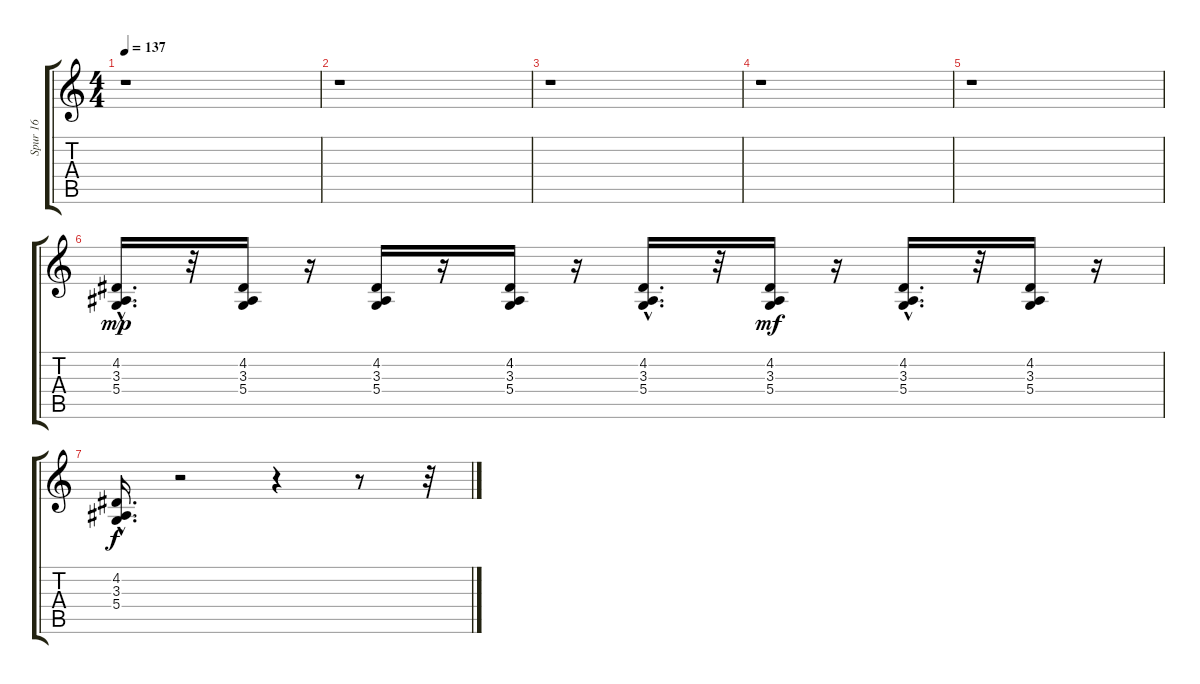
\track ("Spur 16" "Spur 16") {instrument drawbarorgan}
\staff {score tabs}
\tuning (E4 B3 G3 D3 A2 E2) {hide}
\ts (4 4)
\tempo 137
\clef g2
\ks c
r.1{dy mf} |
r.1 |
r.1 |
r.1 |
r.1 |
(4.2{hac} 3.3 5.4).16{d dy mp instrument drawbarorgan} r.32 (4.2 3.3 5.4).16 r.16 (4.2 3.3 5.4).16 r.16 (4.2 3.3 5.4).16 r.16 (4.2{hac} 3.3 5.4).16{d} r.32 (4.2 3.3 5.4).16{dy mf} r.16 (4.2{hac} 3.3 5.4).16{d} r.32 (4.2 3.3 5.4).16 r.16 |
(4.2{hac} 3.3 5.4).16{d dy f} r.2 r.4 r.8 r.32
